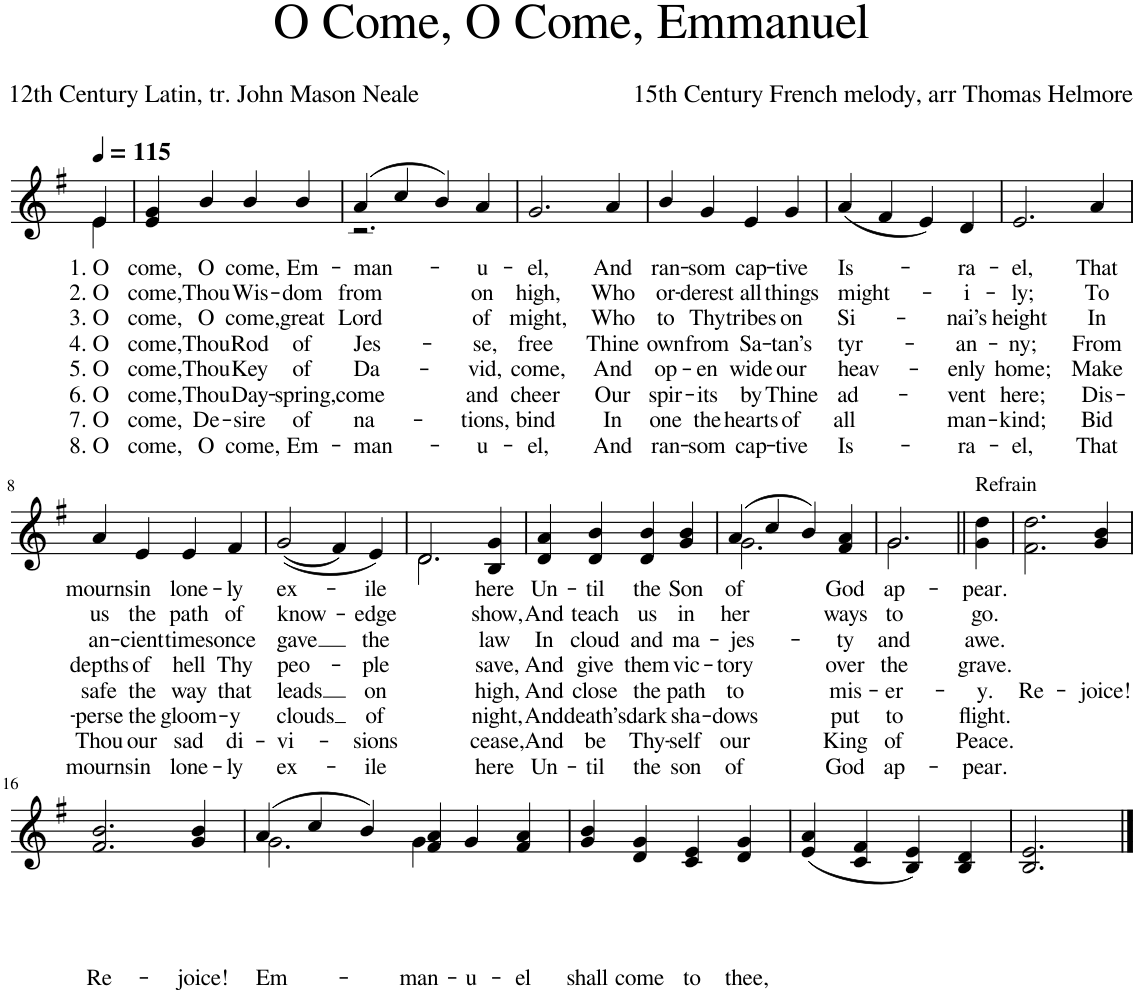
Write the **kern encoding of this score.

**kern	**kern	**text	**text	**text	**text	**text	**text	**text	**text
*part2	*part1	*part1	*part1	*part1	*part1	*part1	*part1	*part1	*part1
*staff2	*staff1	*staff1	*staff1	*staff1	*staff1	*staff1	*staff1	*staff1	*staff1
*I"Piano	*I"Piano	*	*	*	*	*	*	*	*
*I'Pno	*I'Pno	*	*	*	*	*	*	*	*
*stria5	*	*	*	*	*	*	*	*	*
*clefF4	*clefG2	*	*	*	*	*	*	*	*
*k[f#]	*k[f#]	*	*	*	*	*	*	*	*
*G:	*G:	*	*	*	*	*	*	*	*
=1	=1	=1	=1	=1	=1	=1	=1	=1	=1
!	!	!LO:LY:b	!LO:LY:b	!LO:LY:b	!LO:LY:b	!LO:LY:b	!LO:LY:b	!LO:LY:b	!LO:LY:b
*	*^	*	*	*	*	*	*	*	*
4E 4G	4e/	4e\	1. O	2. O	3. O	4. O	5. O	6. O	7. O	8. O
=2	=2	=2	=2	=2	=2	=2	=2	=2	=2	=2
!	!	!	!LO:LY:b	!LO:LY:b	!LO:LY:b	!LO:LY:b	!LO:LY:b	!LO:LY:b	!LO:LY:b	!LO:LY:b
*	*v	*v	*	*	*	*	*	*	*	*
4E 4B	4e/ 4g/	come,	come,	come,	come,	come,	come,	come,	come,
!	!	!LO:LY:b	!LO:LY:b	!LO:LY:b	!LO:LY:b	!LO:LY:b	!LO:LY:b	!LO:LY:b	!LO:LY:b
4D 4F#	4b/	O	Thou	O	Thou	Thou	Thou	De-	O
!	!	!LO:LY:b	!LO:LY:b	!LO:LY:b	!LO:LY:b	!LO:LY:b	!LO:LY:b	!LO:LY:b	!LO:LY:b
4C 4G	4b/	come,	Wis-	come,	Rod	Key	Day-	-sire	come,
!	!	!LO:LY:b	!LO:LY:b	!LO:LY:b	!LO:LY:b	!LO:LY:b	!LO:LY:b	!LO:LY:b	!LO:LY:b
4GG 4d	4b/	Em-	-dom	great	of	of	-spring,	of	Em-
=3	=3	=3	=3	=3	=3	=3	=3	=3	=3
*^	*	*	*	*	*	*	*	*	*
!	!	!	!LO:LY:b	!LO:LY:b	!LO:LY:b	!LO:LY:b	!LO:LY:b	!LO:LY:b	!LO:LY:b	!LO:LY:b
*	*	*^	*	*	*	*	*	*	*	*
2e	(4C	(4a/	2.r	-man-	from	Lord	Jes-	Da-	come	na-	-man-
.	4AA	4cc/	.	.	.	.	.	.	.	.	.
(4BB 4d	2ryy	4b/)	.	.	.	.	.	.	.	.	.
!	!	!	!	!LO:LY:b	!LO:LY:b	!LO:LY:b	!LO:LY:b	!LO:LY:b	!LO:LY:b	!LO:LY:b	!LO:LY:b
4D 4c)	.	4a/	4ryy	-u-	on	of	-se,	-vid,	and	-tions,	-u-
*v	*v	*	*	*	*	*	*	*	*	*	*
=4	=4	=4	=4	=4	=4	=4	=4	=4	=4	=4
!	!	!	!LO:LY:b	!LO:LY:b	!LO:LY:b	!LO:LY:b	!LO:LY:b	!LO:LY:b	!LO:LY:b	!LO:LY:b
*	*v	*v	*	*	*	*	*	*	*	*
2.G 2.B)	2.g/	-el,	high,	might,	free	come,	cheer	bind	-el,
!	!	!LO:LY:b	!LO:LY:b	!LO:LY:b	!LO:LY:b	!LO:LY:b	!LO:LY:b	!LO:LY:b	!LO:LY:b
4D 4F#	4a/	And	Who	Who	Thine	And	Our	In	And
=5	=5	=5	=5	=5	=5	=5	=5	=5	=5
!	!	!LO:LY:b	!LO:LY:b	!LO:LY:b	!LO:LY:b	!LO:LY:b	!LO:LY:b	!LO:LY:b	!LO:LY:b
4GG 4G	4b/	ran-	or-	to	own	op-	spir-	one	ran-
!	!	!LO:LY:b	!LO:LY:b	!LO:LY:b	!LO:LY:b	!LO:LY:b	!LO:LY:b	!LO:LY:b	!LO:LY:b
4BB 4G	4g/	-som	-derest	Thy	from	-en	-its	the	-som
!	!	!LO:LY:b	!LO:LY:b	!LO:LY:b	!LO:LY:b	!LO:LY:b	!LO:LY:b	!LO:LY:b	!LO:LY:b
4C 4G	4e/	cap-	all	tribes	Sa-	wide	by	hearts	cap-
!	!	!LO:LY:b	!LO:LY:b	!LO:LY:b	!LO:LY:b	!LO:LY:b	!LO:LY:b	!LO:LY:b	!LO:LY:b
4BB 4B	4g/	-tive	things	on	-tan’s	our	Thine	of	-tive
=6	=6	=6	=6	=6	=6	=6	=6	=6	=6
*^	*	*	*	*	*	*	*	*	*
!	!	!	!LO:LY:b	!LO:LY:b	!LO:LY:b	!LO:LY:b	!LO:LY:b	!LO:LY:b	!LO:LY:b	!LO:LY:b
2A	(4C	(4a/	Is-	might-	Si-	tyr-	heav-	ad-	all	Is-
.	4AA	4f#/	.	.	.	.	.	.	.	.
4BB 4G	2ryy	4e/)	.	.	.	.	.	.	.	.
!	!	!	!LO:LY:b	!LO:LY:b	!LO:LY:b	!LO:LY:b	!LO:LY:b	!LO:LY:b	!LO:LY:b	!LO:LY:b
4BB 4F#	.	4d/	-ra-	-i-	-nai’s	-an-	-enly	-vent	man-	-ra-
=7	=7	=7	=7	=7	=7	=7	=7	=7	=7	=7
!	!	!	!LO:LY:b	!LO:LY:b	!LO:LY:b	!LO:LY:b	!LO:LY:b	!LO:LY:b	!LO:LY:b	!LO:LY:b
2.E 2.G)	2.ryy	2.e/	-el,	-ly;	height	-ny;	home;	here;	-kind;	-el,
!	!	!	!LO:LY:b	!LO:LY:b	!LO:LY:b	!LO:LY:b	!LO:LY:b	!LO:LY:b	!LO:LY:b	!LO:LY:b
4A	(8C	4a/	That	To	In	From	Make	Dis-	Bid	That
.	8BB)	.	.	.	.	.	.	.	.	.
!!LO:LB:g=z
=8	=8	=8	=8	=8	=8	=8	=8	=8	=8	=8
!	!	!	!LO:LY:b	!LO:LY:b	!LO:LY:b	!LO:LY:b	!LO:LY:b	!LO:LY:b	!LO:LY:b	!LO:LY:b
*v	*v	*	*	*	*	*	*	*	*	*
4AA 4A	4a/	mourns	us	an-	depths	safe	-perse	Thou	-mourns
!	!	!LO:LY:b	!LO:LY:b	!LO:LY:b	!LO:LY:b	!LO:LY:b	!LO:LY:b	!LO:LY:b	!LO:LY:b
4A 4c	4e/	in	the	-cient	of	the	the	our	in
!	!	!LO:LY:b	!LO:LY:b	!LO:LY:b	!LO:LY:b	!LO:LY:b	!LO:LY:b	!LO:LY:b	!LO:LY:b
4G 4B	4e/	lone-	path	times	hell	way	gloom-	sad	lone-
!	!	!LO:LY:b	!LO:LY:b	!LO:LY:b	!LO:LY:b	!LO:LY:b	!LO:LY:b	!LO:LY:b	!LO:LY:b
4F# 4A	4f#/	-ly	of	once	Thy	that	-y	di-	-ly
=9	=9	=9	=9	=9	=9	=9	=9	=9	=9
*^	*	*	*	*	*	*	*	*	*
!	!	!	!LO:LY:b	!LO:LY:b	!LO:LY:b	!LO:LY:b	!LO:LY:b	!LO:LY:b	!LO:LY:b	!LO:LY:b
2G	(4E	((2g/	ex-	know-	gave	peo-	leads	clouds	-vi-	ex-
.	4BB	.	.	.	.	.	.	.	.	.
(4AA 4A	2ryy	4f#/)	.	.	.	.	.	.	.	.
!	!	!	!LO:LY:b	!LO:LY:b	!LO:LY:b	!LO:LY:b	!LO:LY:b	!LO:LY:b	!LO:LY:b	!LO:LY:b
4AA 4G)	.	4e/)	-ile	-edge	the	-ple	on	of	-sions	-ile
*v	*v	*	*	*	*	*	*	*	*	*
=10	=10	=10	=10	=10	=10	=10	=10	=10	=10
*	*^	*	*	*	*	*	*	*	*
2.D 2.F#)	2.d/	2.d\	.	.	.	.	.	.	.	.
!	!	!	!LO:LY:b	!LO:LY:b	!LO:LY:b	!LO:LY:b	!LO:LY:b	!LO:LY:b	!LO:LY:b	!LO:LY:b
4E 4G	4B/ 4g/	4ryy	here	show,	law	save,	high,	night,	cease,	here
=11	=11	=11	=11	=11	=11	=11	=11	=11	=11	=11
!	!	!	!LO:LY:b	!LO:LY:b	!LO:LY:b	!LO:LY:b	!LO:LY:b	!LO:LY:b	!LO:LY:b	!LO:LY:b
*	*v	*v	*	*	*	*	*	*	*	*
4D 4F#	4d/ 4a/	Un-	And	In	And	And	And	And	Un-
!	!	!LO:LY:b	!LO:LY:b	!LO:LY:b	!LO:LY:b	!LO:LY:b	!LO:LY:b	!LO:LY:b	!LO:LY:b
4BB 4F#	4d/ 4b/	-til	teach	cloud	give	close	death’s	be	-til
!	!	!LO:LY:b	!LO:LY:b	!LO:LY:b	!LO:LY:b	!LO:LY:b	!LO:LY:b	!LO:LY:b	!LO:LY:b
4GG 4G	4d/ 4b/	the	us	and	them	the	dark	Thy-	-the
!	!	!LO:LY:b	!LO:LY:b	!LO:LY:b	!LO:LY:b	!LO:LY:b	!LO:LY:b	!LO:LY:b	!LO:LY:b
4BB 4d	4g/ 4b/	Son	in	ma-	vic-	path	sha-	-self	son
=12	=12	=12	=12	=12	=12	=12	=12	=12	=12
*^	*	*	*	*	*	*	*	*	*
!	!	!	!LO:LY:b	!LO:LY:b	!LO:LY:b	!LO:LY:b	!LO:LY:b	!LO:LY:b	!LO:LY:b	!LO:LY:b
*	*	*^	*	*	*	*	*	*	*	*
2e	(4C	(4a/	2.g\	of	her	-jes-	-tory	to	-dows	our	of
.	4AA	4cc/	.	.	.	.	.	.	.	.	.
4BB 4d	2ryy	4b/)	.	.	.	.	.	.	.	.	.
!	!	!	!	!LO:LY:b	!LO:LY:b	!LO:LY:b	!LO:LY:b	!LO:LY:b	!LO:LY:b	!LO:LY:b	!LO:LY:b
4D 4c	.	4f#/ 4a/	4ryy	God	ways	-ty	over	mis-	put	King	God
*v	*v	*	*	*	*	*	*	*	*	*	*
=13	=13	=13	=13	=13	=13	=13	=13	=13	=13	=13
!	!	!	!LO:LY:b	!LO:LY:b	!LO:LY:b	!LO:LY:b	!LO:LY:b	!LO:LY:b	!LO:LY:b	!LO:LY:b
2.GG 2.B)	2.g/	2.g\	ap-	to	and	the	-er-	to	of	-ap-
=14||	=14||	=14||	=14||	=14||	=14||	=14||	=14||	=14||	=14||	=14||
!	!LO:TX:a:t=Refrain	!	!	!	!	!	!	!	!	!
!	!	!	!LO:LY:b	!LO:LY:b	!LO:LY:b	!LO:LY:b	!LO:LY:b	!LO:LY:b	!LO:LY:b	!LO:LY:b
*	*v	*v	*	*	*	*	*	*	*	*
4G 4B	4g\ 4dd\	-pear.	go.	awe.	grave.	-y.	flight.	Peace.	-pear.
=15	=15	=15	=15	=15	=15	=15	=15	=15	=15
!	!	!	!	!	!	!LO:LY:b	!	!	!
2.D 2.A	2.f#\ 2.dd\	.	.	.	.	Re-	.	.	.
!	!	!	!	!	!	!LO:LY:b	!	!	!
4E 4e	4g/ 4b/	.	.	.	.	-joice!	.	.	.
!!LO:LB:g=z
=16	=16	=16	=16	=16	=16	=16	=16	=16	=16
!	!	!	!	!	!	!LO:LY:b	!	!	!
2.BB 2.d	2.f#/ 2.b/	.	.	.	.	Re-	.	.	.
!	!	!	!	!	!	!LO:LY:b	!	!	!
4GG 4d	4g/ 4b/	.	.	.	.	-joice!	.	.	.
=17	=17	=17	=17	=17	=17	=17	=17	=17	=17
*^	*	*	*	*	*	*	*	*	*
!	!	!	!	!	!	!	!LO:LY:b	!	!	!
*	*	*^	*	*	*	*	*	*	*	*
2e	(4C	(4a/	2.g\	.	.	.	.	Em-	.	.	.
.	4AA	4cc/	.	.	.	.	.	.	.	.	.
4BB 4d	1ryy	4b/)	.	.	.	.	.	.	.	.	.
!	!	!	!	!	!	!	!	!LO:LY:b	!	!	!
4D 4c	.	4f#/ 4a/	4g\	.	.	.	.	-man-	.	.	.
!	!	!	!	!	!	!	!	!LO:LY:b	!	!	!
4E 4B	.	4g/	2ryy	.	.	.	.	-u-	.	.	.
!	!	!	!	!	!	!	!	!LO:LY:b	!	!	!
4D 4d	.	4f#/ 4a/	.	.	.	.	.	-el	.	.	.
*v	*v	*	*	*	*	*	*	*	*	*	*
*	*v	*v	*	*	*	*	*	*	*	*
=18	=18	=18	=18	=18	=18	=18	=18	=18	=18
!	!	!	!	!	!	!LO:LY:b	!	!	!
4GG 4d)	4g/ 4b/	.	.	.	.	shall	.	.	.
!	!	!	!	!	!	!LO:LY:b	!	!	!
4BB 4G	4d/ 4g/	.	.	.	.	come	.	.	.
!	!	!	!	!	!	!LO:LY:b	!	!	!
4C 4G	4c/ 4e/	.	.	.	.	to	.	.	.
!	!	!	!	!	!	!LO:LY:b	!	!	!
4BB 4B	4d/ 4g/	.	.	.	.	thee,	.	.	.
=19	=19	=19	=19	=19	=19	=19	=19	=19	=19
*^	*	*	*	*	*	*	*	*	*
2A	(4C	(4e/ 4a/	.	.	.	.	.	.	.	.
.	4AA	4c/ 4f#/	.	.	.	.	.	.	.	.
4BB 4F#	4BB)	4B/ 4e/)	.	.	.	.	.	.	.	.
4ryy	4ryy	4B/ 4d/	.	.	.	.	.	.	.	.
*v	*v	*	*	*	*	*	*	*	*	*
=20	=20	=20	=20	=20	=20	=20	=20	=20	=20
2.E 2.G	2.B/ 2.e/	.	.	.	.	.	.	.	.
==	==	==	==	==	==	==	==	==	==
*-	*-	*-	*-	*-	*-	*-	*-	*-	*-
